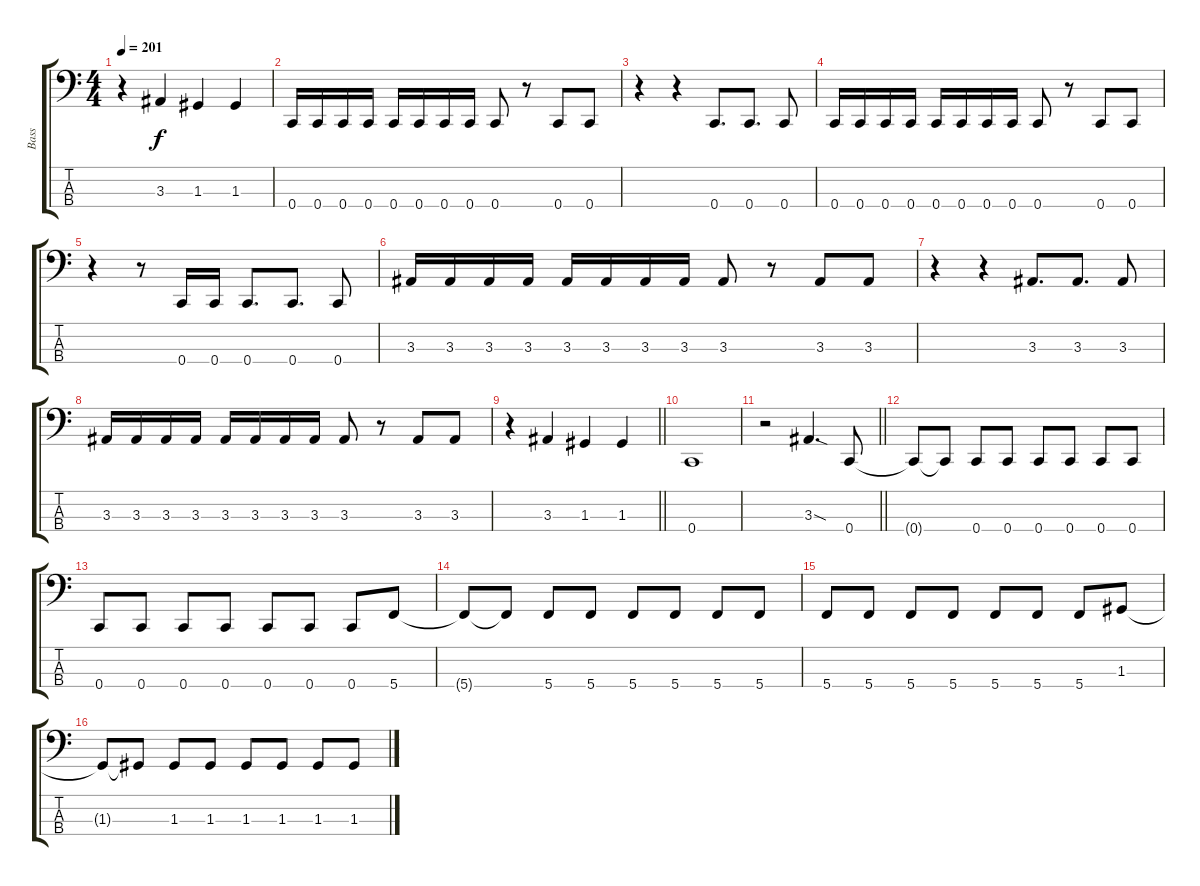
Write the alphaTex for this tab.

\track ("Bass" "Bass") {instrument electricbasspick}
\staff {score tabs}
\tuning (F2 C2 G1 C1) {hide}
\ts (4 4)
\tempo 201
\clef f4
\ks c
r.4{dy f} 3.3.4 1.3.4 1.3.4 |
0.4.16 0.4.16 0.4.16 0.4.16 0.4.16 0.4.16 0.4.16 0.4.16 0.4.8 r.8 0.4.8 0.4.8 |
r.4 r.4 0.4.8{d} 0.4.8{d} 0.4.8 |
0.4.16 0.4.16 0.4.16 0.4.16 0.4.16 0.4.16 0.4.16 0.4.16 0.4.8 r.8 0.4.8 0.4.8 |
r.4 r.8 0.4.16 0.4.16 0.4.8{d} 0.4.8{d} 0.4.8 |
3.3.16 3.3.16 3.3.16 3.3.16 3.3.16 3.3.16 3.3.16 3.3.16 3.3.8 r.8 3.3.8 3.3.8 |
r.4 r.4 3.3.8{d} 3.3.8{d} 3.3.8 |
3.3.16 3.3.16 3.3.16 3.3.16 3.3.16 3.3.16 3.3.16 3.3.16 3.3.8 r.8 3.3.8 3.3.8 |
\barLineRight lightlight
r.4 3.3.4 1.3.4 1.3.4 |
\section ("" " ")
0.4.1 |
\barLineRight lightlight
r.2 3.3{sod}.4{d} 0.4.8 |
\section ("" " ")
0.4{t}.8 0.4{t}.8 0.4.8 0.4.8 0.4.8 0.4.8 0.4.8 0.4.8 |
0.4.8 0.4.8 0.4.8 0.4.8 0.4.8 0.4.8 0.4.8 5.4.8 |
5.4{t}.8 5.4{t}.8 5.4.8 5.4.8 5.4.8 5.4.8 5.4.8 5.4.8 |
5.4.8 5.4.8 5.4.8 5.4.8 5.4.8 5.4.8 5.4.8 1.3.8 |
1.3{t}.8 1.3{t}.8 1.3.8 1.3.8 1.3.8 1.3.8 1.3.8 1.3.8
